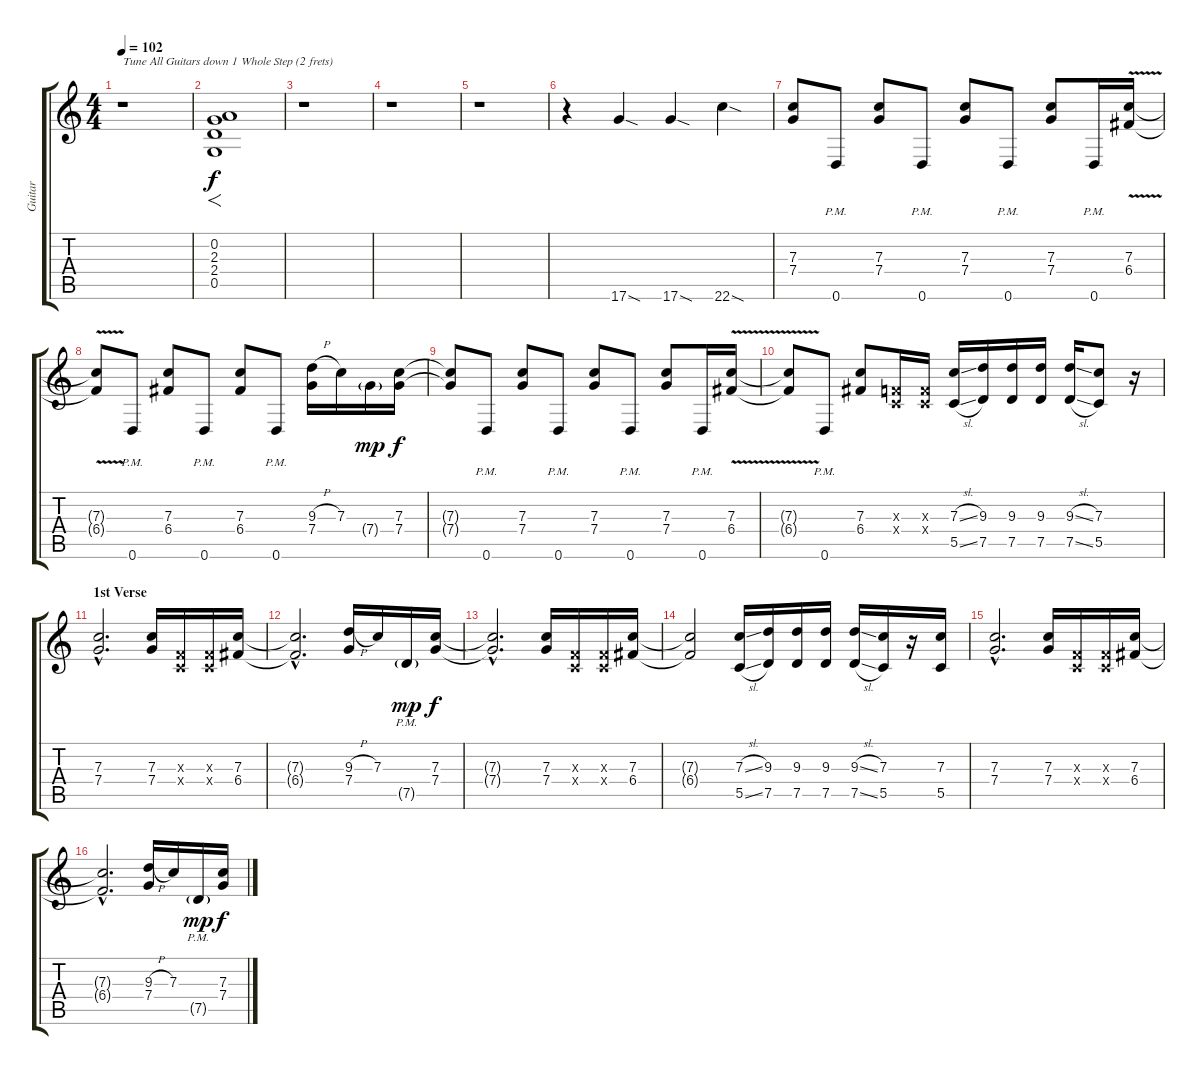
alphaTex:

\track ("Guitar" "Guitar") {instrument overdrivenguitar}
\staff {score tabs}
\tuning (D4 A3 F3 C3 G2 D2) {hide}
\ts (4 4)
\tempo 102
\clef g2
\ks c
r.1{txt "Tune All Guitars down 1 Whole Step (2 frets)" dy f instrument overdrivenguitar} |
(0.2 2.3 2.4 0.5).1{f} |
r.1 |
r.1 |
r.1 |
r.4 17.6{sod}.4 17.6{sod}.4 22.6{sod}.4 |
(7.3 7.4).8 0.6{pm}.8 (7.3 7.4).8 0.6{pm}.8 (7.3 7.4).8 0.6{pm}.8 (7.3 7.4).8 0.6{pm}.16 (7.3{v} 6.4{v}).16 |
(7.3{t} 6.4{t}).8 0.6{pm}.8 (7.3 6.4).8 0.6{pm}.8 (7.3 6.4).8 0.6{pm}.8 (9.3{h} 7.4).16 7.3.16 7.4{g}.16{dy mp} (7.3 7.4).16{dy f} |
(7.3{t} 7.4{t}).8 0.6{pm}.8 (7.3 7.4).8 0.6{pm}.8 (7.3 7.4).8 0.6{pm}.8 (7.3 7.4).8 0.6{pm}.16 (7.3{v} 6.4{v}).16 |
(7.3{t} 6.4{t}).8 0.6{pm}.8 (7.3 6.4).8 (0.3{x} 0.4{x}).16 (0.3{x} 0.4{x}).16 (7.3{sl} 5.5{sl}).16 (9.3 7.5).16 (9.3 7.5).16 (9.3 7.5).16 (9.3{sl} 7.5{sl}).16 (7.3 5.5).8 r.16 |
\section ("" "1st Verse")
(7.3{hac} 7.4{hac}).2{d} (7.3 7.4).16 (0.3{x} 0.4{x}).16 (0.3{x} 0.4{x}).16 (7.3 6.4).16 |
(7.3{hac t} 6.4{hac t}).2{d} (9.3{h} 7.4).16 7.3.16 7.5{g pm}.16{dy mp} (7.3 7.4).16{dy f} |
(7.3{hac t} 7.4{hac t}).2{d} (7.3 7.4).16 (0.3{x} 0.4{x}).16 (0.3{x} 0.4{x}).16 (7.3 6.4).16 |
(7.3{t} 6.4{t}).2 (7.3{sl} 5.5{sl}).16 (9.3 7.5).16 (9.3 7.5).16 (9.3 7.5).16 (9.3{sl} 7.5{sl}).16 (7.3 5.5).16 r.16 (7.3 5.5).16 |
(7.3{hac} 7.4{hac}).2{d} (7.3 7.4).16 (0.3{x} 0.4{x}).16 (0.3{x} 0.4{x}).16 (7.3 6.4).16 |
(7.3{hac t} 6.4{hac t}).2{d} (9.3{h} 7.4).16 7.3.16 7.5{g pm}.16{dy mp} (7.3 7.4).16{dy f}
